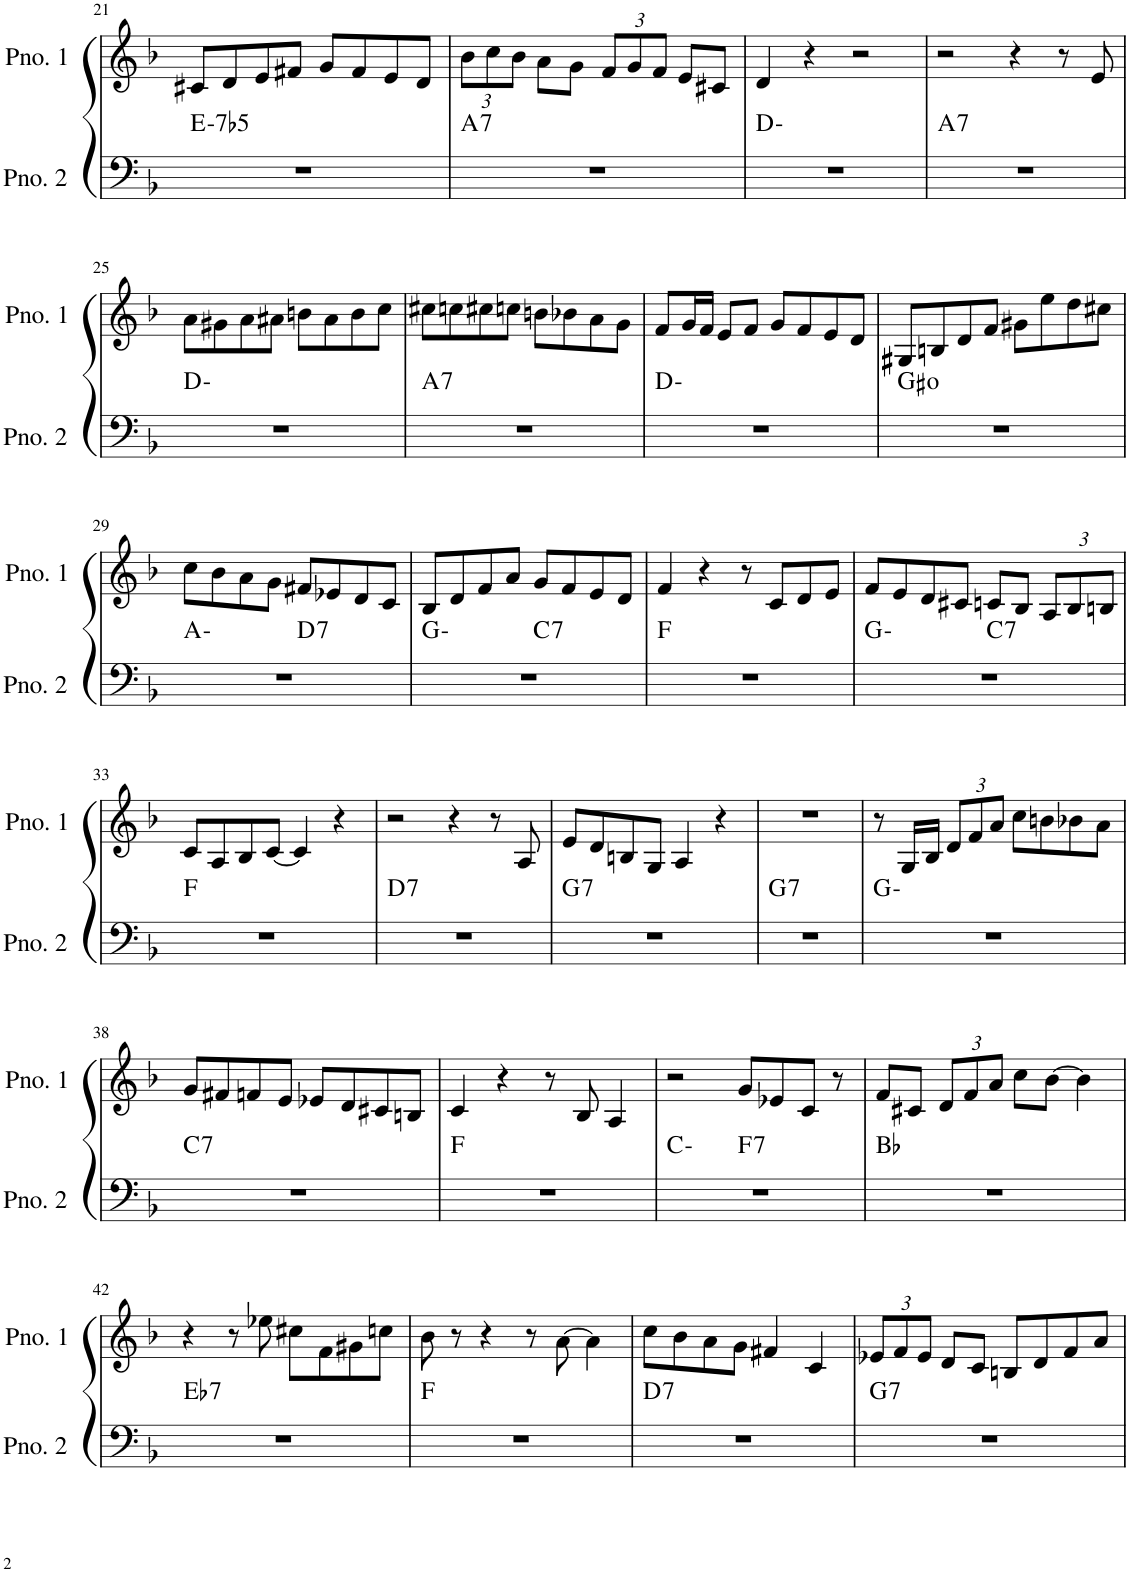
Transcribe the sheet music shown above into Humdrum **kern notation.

**kern	**harte	**kern
*part2	*part2	*part1
*staff2	*	*staff1
*I"ピアノ 2	*	*I"ピアノ 1
!!LO:PB:g=z
*clefF4	*	*clefG2
*k[b-]	*	*k[b-]
*M4/4	*	*M4/4
=21	=21	=21
!	!LO:H:kt=-7b5	!
1r	E:hdim7	8c#X/L
.	.	8d/
.	.	8e/
.	.	8f#X/J
.	.	8g/L
.	.	8f#/
.	.	8e/
.	.	8d/J
=22	=22	=22
*	*	*Xbrackettup
!	!LO:H:kt=7	!
1r	A:7	12b-\L
.	.	12cc\
.	.	12b-\J
.	.	8a\L
.	.	8g\J
.	.	12f/L
.	.	12g/
.	.	12f/J
.	.	8e/L
.	.	8c#X/J
=23	=23	=23
1r	D:min	4d/
.	.	4r
.	.	2r
=24	=24	=24
!	!LO:H:kt=7	!
1r	A:7	2r
.	.	4r
.	.	8r
.	.	8e/
!!LO:LB:g=z
=25	=25	=25
1r	D:min	8a\L
.	.	8g#X\
.	.	8a\
.	.	8a#X\J
.	.	8bn\L
.	.	8a#\
.	.	8b\
.	.	8cc\J
=26	=26	=26
!	!LO:H:kt=7	!
1r	A:7	8cc#X\L
.	.	8ccn\
.	.	8cc#X\
.	.	8ccn\J
.	.	8bn\L
.	.	8b-X\
.	.	8a\
.	.	8g\J
=27	=27	=27
1r	D:min	8f/L
.	.	16g/L
.	.	16f/JJ
.	.	8e/L
.	.	8f/J
.	.	8g/L
.	.	8f/
.	.	8e/
.	.	8d/J
=28	=28	=28
1r	G#:dim	8G#X/L
.	.	8Bn/
.	.	8d/
.	.	8f/J
.	.	8g#X\L
.	.	8ee\
.	.	8dd\
.	.	8cc#X\J
!!LO:LB:g=z
=29	=29	=29
*^	*	*
1r	2ryy	A:min	8cc\L
.	.	.	8b-\
.	.	.	8a\
.	.	.	8g\J
!	!	!LO:H:kt=7	!
.	2ryy	D:7	8f#X/L
.	.	.	8e-X/
.	.	.	8d/
.	.	.	8c/J
=30	=30	=30	=30
1r	2ryy	G:min	8B-/L
.	.	.	8d/
.	.	.	8f/
.	.	.	8a/J
!	!	!LO:H:kt=7	!
.	2ryy	C:7	8g/L
.	.	.	8f/
.	.	.	8e/
.	.	.	8d/J
*v	*v	*	*
=31	=31	=31
1r	F:maj	4f/
.	.	4r
.	.	8r
.	.	8c/L
.	.	8d/
.	.	8e/J
=32	=32	=32
*^	*	*
1r	2ryy	G:min	8f/L
.	.	.	8e/
.	.	.	8d/
.	.	.	8c#X/J
!	!	!LO:H:kt=7	!
.	2ryy	C:7	8cn/L
.	.	.	8B-/J
.	.	.	12A/L
.	.	.	12B-/
.	.	.	12Bn/J
*v	*v	*	*
!!LO:LB:g=z
=33	=33	=33
1r	F:maj	8c/L
.	.	8A/
.	.	8B-/
.	.	[8c/J
.	.	4c/]
.	.	4r
=34	=34	=34
!	!LO:H:kt=7	!
1r	D:7	2r
.	.	4r
.	.	8r
.	.	8A/
=35	=35	=35
!	!LO:H:kt=7	!
1r	G:7	8e/L
.	.	8d/
.	.	8Bn/
.	.	8G/J
.	.	4A/
.	.	4r
=36	=36	=36
!	!LO:H:kt=7	!
1r	G:7	1r
=37	=37	=37
1r	G:min	8r
.	.	16G/LL
.	.	16B-/JJ
.	.	12d/L
.	.	12f/
.	.	12a/J
.	.	8cc\L
.	.	8bn\
.	.	8b-X\
.	.	8a\J
!!LO:LB:g=z
=38	=38	=38
!	!LO:H:kt=7	!
1r	C:7	8g/L
.	.	8f#X/
.	.	8fn/
.	.	8e/J
.	.	8e-X/L
.	.	8d/
.	.	8c#X/
.	.	8Bn/J
=39	=39	=39
1r	F:maj	4c/
.	.	4r
.	.	8r
.	.	8B-/
.	.	4A/
=40	=40	=40
*^	*	*
1r	2ryy	C:min	2r
!	!	!LO:H:kt=7	!
.	2ryy	F:7	8g/L
.	.	.	8e-X/
.	.	.	8c/J
.	.	.	8r
*v	*v	*	*
=41	=41	=41
1r	Bb:maj	8f/L
.	.	8c#X/J
.	.	12d/L
.	.	12f/
.	.	12a/J
.	.	8cc\L
.	.	[8b-\J
.	.	4b-\]
!!LO:LB:g=z
=42	=42	=42
!	!LO:H:kt=7	!
1r	Eb:7	4r
.	.	8r
.	.	8ee-X\
.	.	8cc#X\L
.	.	8f\
.	.	8g#X\
.	.	8ccn\J
=43	=43	=43
1r	F:maj	8b-\
.	.	8r
.	.	4r
.	.	8r
.	.	[8a\
.	.	4a\]
=44	=44	=44
!	!LO:H:kt=7	!
1r	D:7	8cc\L
.	.	8b-\
.	.	8a\
.	.	8g\J
.	.	4f#X/
.	.	4c/
=45	=45	=45
!	!LO:H:kt=7	!
1r	G:7	12e-X/L
.	.	12f/
.	.	12e-/J
.	.	8d/L
.	.	8c/J
.	.	8Bn/L
.	.	8d/
.	.	8f/
.	.	8a/J
=	=	=
*-	*-	*-
